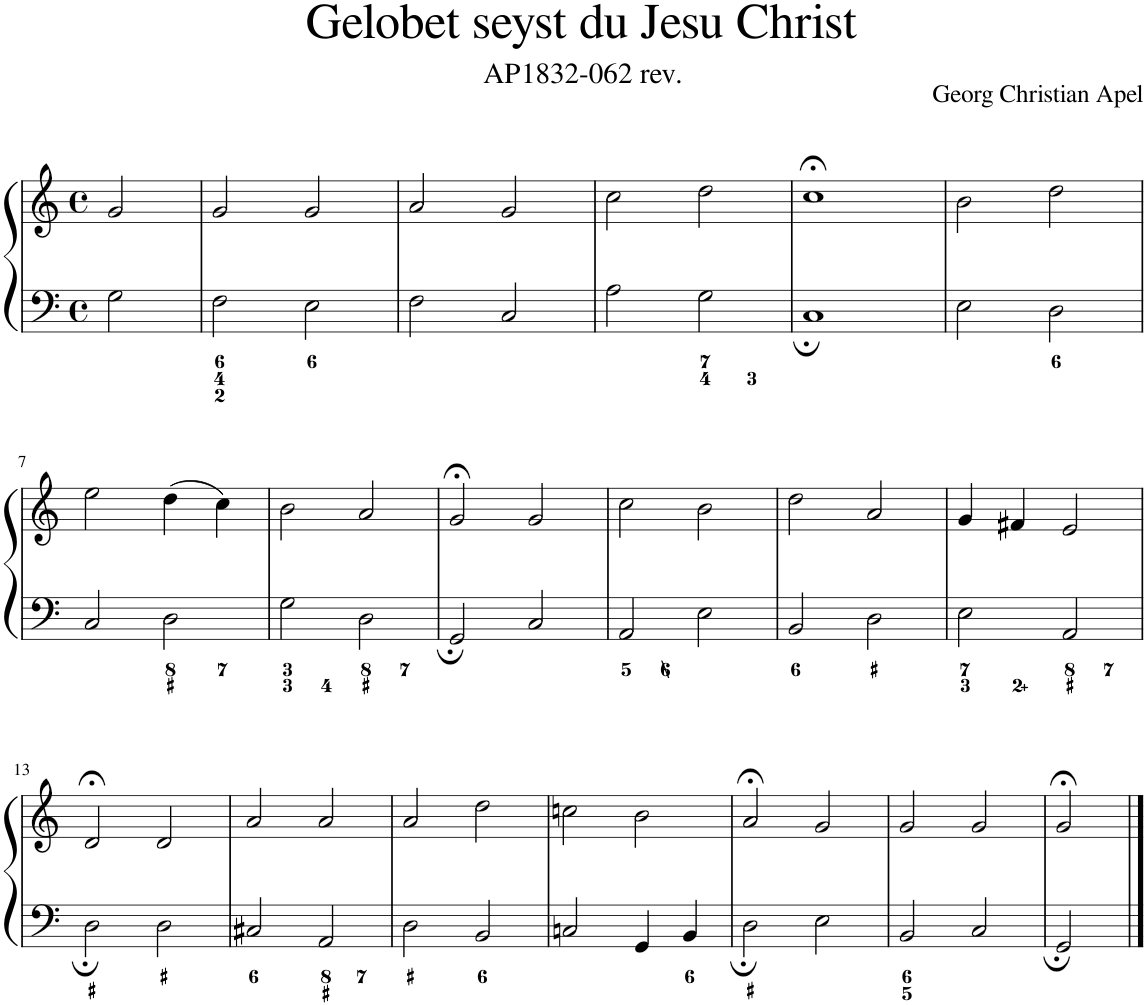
**kern	**kern
*part1	*part1
*staff2	*staff1
*I"Piano	*
*I'Pno.	*
*clefF4	*clefG2
*k[]	*k[]
*M4/4	*M4/4
*met(c)	*met(c)
=1	=1
2G\	2g/
=2	=2
2F\	2g/
2E\	2g/
=3	=3
2F\	2a/
2C/	2g/
=4	=4
2A\	2cc\
2G\	2dd\
=5	=5
1C	1cc;<
=6	=6
2E\	2b\
2D\	2dd\
!!LO:LB:g=z
=7	=7
2C/	2ee\
2D\	(4dd\
.	4cc\)
=8	=8
2G\	2b\
2D\	2a/
=9	=9
2GG/	2g;</
2C/	2g/
=10	=10
2AA/	2cc\
2E\	2b\
=11	=11
2BB/	2dd\
2D\	2a/
=12	=12
2E\	4g/
.	4f#X/
2AA/	2e/
!!LO:LB:g=z
=13	=13
2D\	2d;</
2D\	2d/
=14	=14
2C#X/	2a/
2AA/	2a/
=15	=15
2D\	2a/
2BB/	2dd\
=16	=16
2Cn/	2ccn\
4GG/	2b\
4BB/	.
=17	=17
2D\	2a;</
2E\	2g/
=18	=18
2BB/	2g/
2C/	2g/
=19	=19
2GG/	2g;</
==	==
*-	*-
